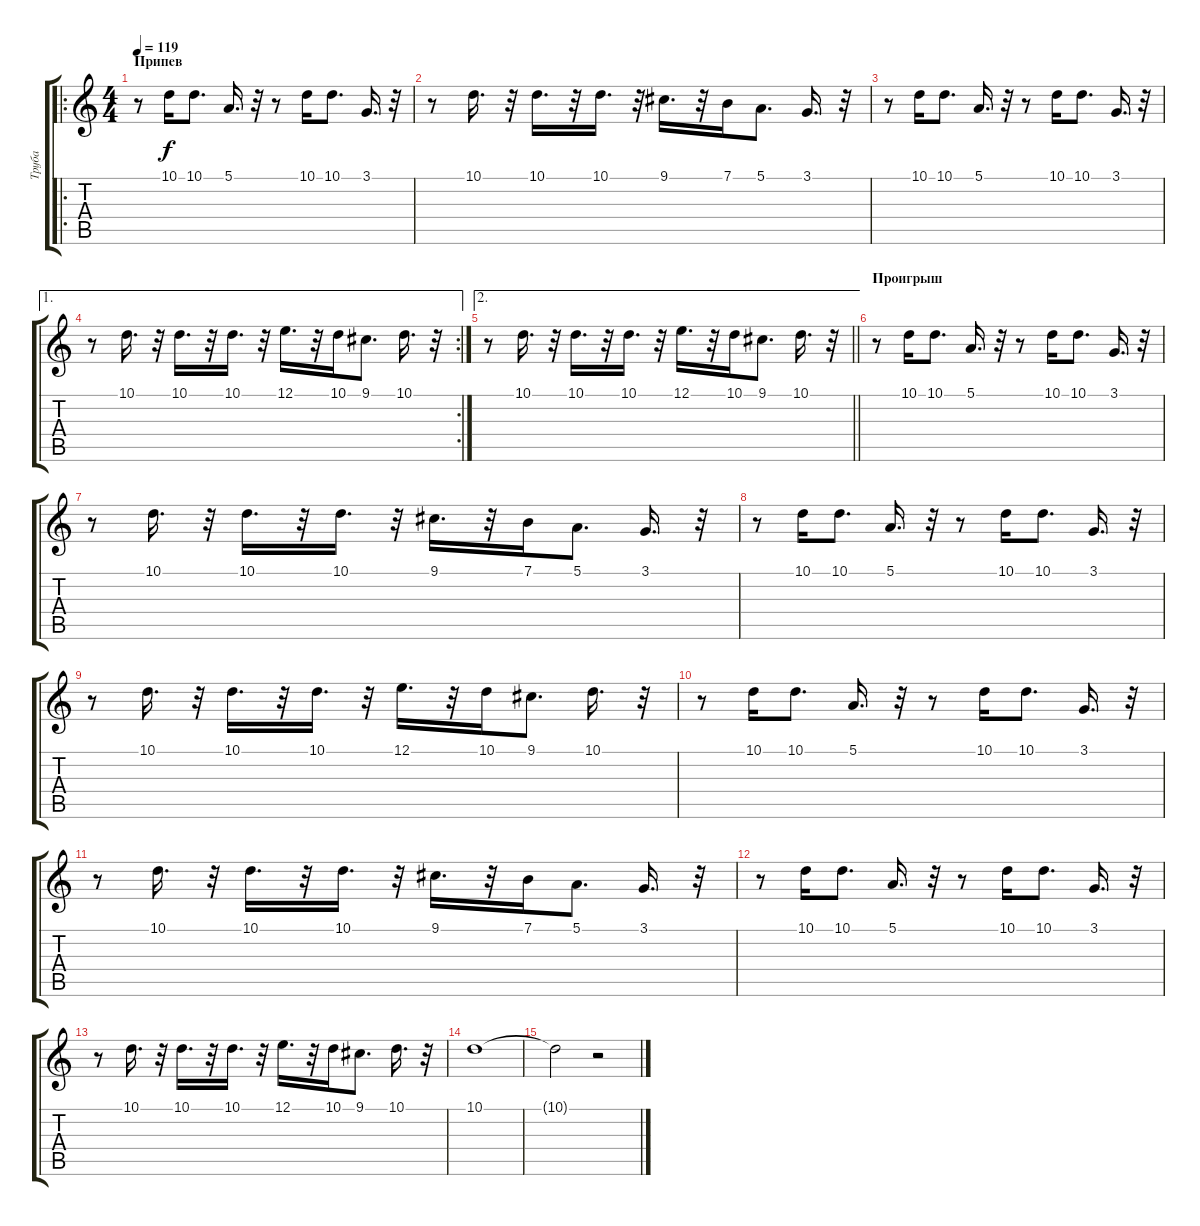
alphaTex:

\track ("Труба" "Труба") {instrument trumpet}
\staff {score tabs}
\tuning (E4 B3 G3 D3 A2 E2) {hide}
\ro
\ts (4 4)
\section ("" "Припев")
\tempo 119
\clef g2
\ks c
r.8{dy f} 10.1.16 10.1.8{d} 5.1.16{d} r.32 r.8 10.1.16 10.1.8{d} 3.1.16{d} r.32 |
r.8 10.1.16{d} r.32 10.1.16{d} r.32 10.1.16{d} r.32 9.1.16{d} r.32 7.1.16 5.1.8{d} 3.1.16{d} r.32 |
r.8 10.1.16 10.1.8{d} 5.1.16{d} r.32 r.8 10.1.16 10.1.8{d} 3.1.16{d} r.32 |
\ae 1
\rc 2
r.8 10.1.16{d} r.32 10.1.16{d} r.32 10.1.16{d} r.32 12.1.16{d} r.32 10.1.16 9.1.8{d} 10.1.16{d} r.32 |
\ae 2
\barLineRight lightlight
r.8 10.1.16{d} r.32 10.1.16{d} r.32 10.1.16{d} r.32 12.1.16{d} r.32 10.1.16 9.1.8{d} 10.1.16{d} r.32 |
\section ("" "Проигрыш")
r.8 10.1.16 10.1.8{d} 5.1.16{d} r.32 r.8 10.1.16 10.1.8{d} 3.1.16{d} r.32 |
r.8 10.1.16{d} r.32 10.1.16{d} r.32 10.1.16{d} r.32 9.1.16{d} r.32 7.1.16 5.1.8{d} 3.1.16{d} r.32 |
r.8 10.1.16 10.1.8{d} 5.1.16{d} r.32 r.8 10.1.16 10.1.8{d} 3.1.16{d} r.32 |
r.8 10.1.16{d} r.32 10.1.16{d} r.32 10.1.16{d} r.32 12.1.16{d} r.32 10.1.16 9.1.8{d} 10.1.16{d} r.32 |
r.8 10.1.16 10.1.8{d} 5.1.16{d} r.32 r.8 10.1.16 10.1.8{d} 3.1.16{d} r.32 |
r.8 10.1.16{d} r.32 10.1.16{d} r.32 10.1.16{d} r.32 9.1.16{d} r.32 7.1.16 5.1.8{d} 3.1.16{d} r.32 |
r.8 10.1.16 10.1.8{d} 5.1.16{d} r.32 r.8 10.1.16 10.1.8{d} 3.1.16{d} r.32 |
r.8 10.1.16{d} r.32 10.1.16{d} r.32 10.1.16{d} r.32 12.1.16{d} r.32 10.1.16 9.1.8{d} 10.1.16{d} r.32 |
10.1.1 |
10.1{t}.2 r.2
